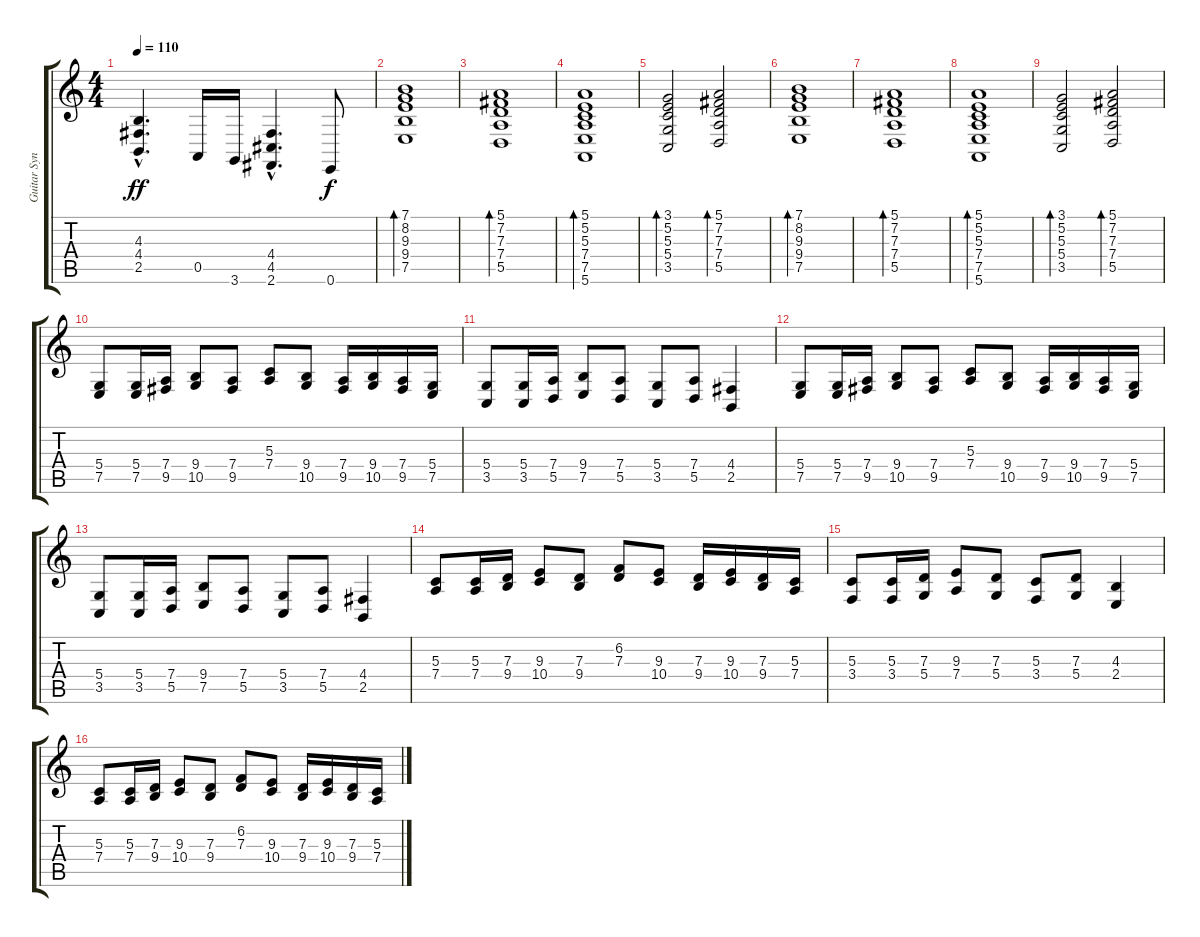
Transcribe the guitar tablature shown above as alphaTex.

\track ("Guitar Synths" "Guitar Syn") {instrument lead5charang}
\staff {score tabs}
\tuning (E4 B3 G3 D3 A2 E2) {hide}
\ts (4 4)
\tempo 110
\clef g2
\ks c
(4.3{hac} 4.4{hac} 2.5{hac}).4{d dy ff} 0.5.16 3.6.16 (4.4{hac} 4.5{hac} 2.6{hac}).4{d} 0.6.8{dy f} |
(7.1 8.2 9.3 9.4 7.5).1{bd 480} |
(5.1 7.2 7.3 7.4 5.5).1{bd 480} |
(5.1 5.2 5.3 7.4 7.5 5.6).1{bd 480} |
(3.1 5.2 5.3 5.4 3.5).2{bd 480} (5.1 7.2 7.3 7.4 5.5).2{bd 480} |
(7.1 8.2 9.3 9.4 7.5).1{bd 480} |
(5.1 7.2 7.3 7.4 5.5).1{bd 480} |
(5.1 5.2 5.3 7.4 7.5 5.6).1{bd 480} |
(3.1 5.2 5.3 5.4 3.5).2{bd 480} (5.1 7.2 7.3 7.4 5.5).2{bd 480} |
(5.4 7.5).8 (5.4 7.5).16 (7.4 9.5).16 (9.4 10.5).8 (7.4 9.5).8 (5.3 7.4).8 (9.4 10.5).8 (7.4 9.5).16 (9.4 10.5).16 (7.4 9.5).16 (5.4 7.5).16 |
(5.4 3.5).8 (5.4 3.5).16 (7.4 5.5).16 (9.4 7.5).8 (7.4 5.5).8 (5.4 3.5).8 (7.4 5.5).8 (4.4 2.5).4 |
(5.4 7.5).8 (5.4 7.5).16 (7.4 9.5).16 (9.4 10.5).8 (7.4 9.5).8 (5.3 7.4).8 (9.4 10.5).8 (7.4 9.5).16 (9.4 10.5).16 (7.4 9.5).16 (5.4 7.5).16 |
(5.4 3.5).8 (5.4 3.5).16 (7.4 5.5).16 (9.4 7.5).8 (7.4 5.5).8 (5.4 3.5).8 (7.4 5.5).8 (4.4 2.5).4 |
(5.3 7.4).8 (5.3 7.4).16 (7.3 9.4).16 (9.3 10.4).8 (7.3 9.4).8 (6.2 7.3).8 (9.3 10.4).8 (7.3 9.4).16 (9.3 10.4).16 (7.3 9.4).16 (5.3 7.4).16 |
(5.3 3.4).8 (5.3 3.4).16 (7.3 5.4).16 (9.3 7.4).8 (7.3 5.4).8 (5.3 3.4).8 (7.3 5.4).8 (4.3 2.4).4 |
(5.3 7.4).8 (5.3 7.4).16 (7.3 9.4).16 (9.3 10.4).8 (7.3 9.4).8 (6.2 7.3).8 (9.3 10.4).8 (7.3 9.4).16 (9.3 10.4).16 (7.3 9.4).16 (5.3 7.4).16
